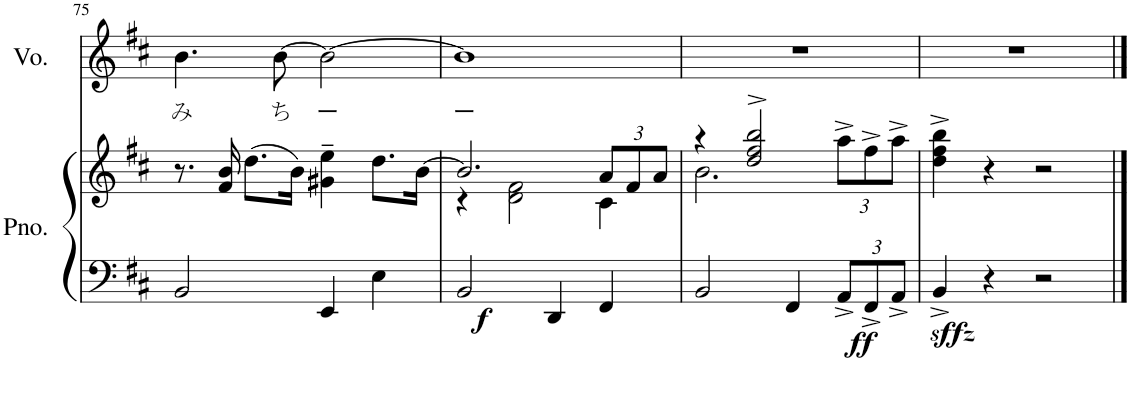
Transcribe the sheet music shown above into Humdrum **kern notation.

**kern	**kern	**dynam	**kern	**text
*part2	*part2	*part2	*part1	*part1
*staff3	*staff2	*staff2/3	*staff1	*staff1
*I"ピアノ	*	*	*I"ボーカル	*
!!LO:PB:g=z
*clefF4	*clefG2	*	*clefG2	*
*k[f#c#]	*k[f#c#]	*	*k[f#c#]	*
*M4/4	*M4/4	*	*M4/4	*
*met(c)	*met(c)	*	*met(c)	*
=75	=75	=75	=75	=75
!	!	!	!	!LO:LY:b
2BB/	8.r	.	4.b\	み
.	16f#/ 16b/	.	.	.
.	(8.dd\L	.	.	.
!	!	!	!	!LO:LY:b
.	.	.	[8b\	ち
.	16b\Jk)	.	.	.
!	!	!	!	!LO:LY:b
4EE/	4g#X\~ 4ee\~	.	2b\_	ー
4E\	8.dd\L	.	.	.
.	[16b\Jk	.	.	.
=76	=76	=76	=76	=76
*	*^	*	*	*
!	!	!	!LO:DY:b=2	!	!LO:LY:b
2BB/	2.b/]	4r	f	1b]	ー
.	.	2d\ 2f#\	.	.	.
4DD/	.	.	.	.	.
*	*Xbrackettup	*	*	*	*
4FF#/	12a/L	4c#\	.	.	.
.	12f#/	.	.	.	.
.	12a/J	.	.	.	.
=77	=77	=77	=77	=77	=77
2BB/	4r	2.b\	.	1r	.
.	2dd/^ 2ff#/^ 2bb/^	.	.	.	.
4FF#/	.	.	.	.	.
*Xbrackettup	*	*	*	*	*
12AA^/L	12aa^>\L	4ryy	.	.	.
!	!	!	!LO:DY:b=2	!	!
12FF#^/	12ff#^>\	.	ff	.	.
12AA^/J	12aa^>\J	.	.	.	.
*	*v	*v	*	*	*
=78	=78	=78	=78	=78
!	!	!LO:DY:b=2	!	!
4BB^/	4dd\^ 4ff#\^ 4bb\^	sffz	1r	.
4r	4r	.	.	.
2r	2r	.	.	.
==	==	==	==	==
*-	*-	*-	*-	*-
